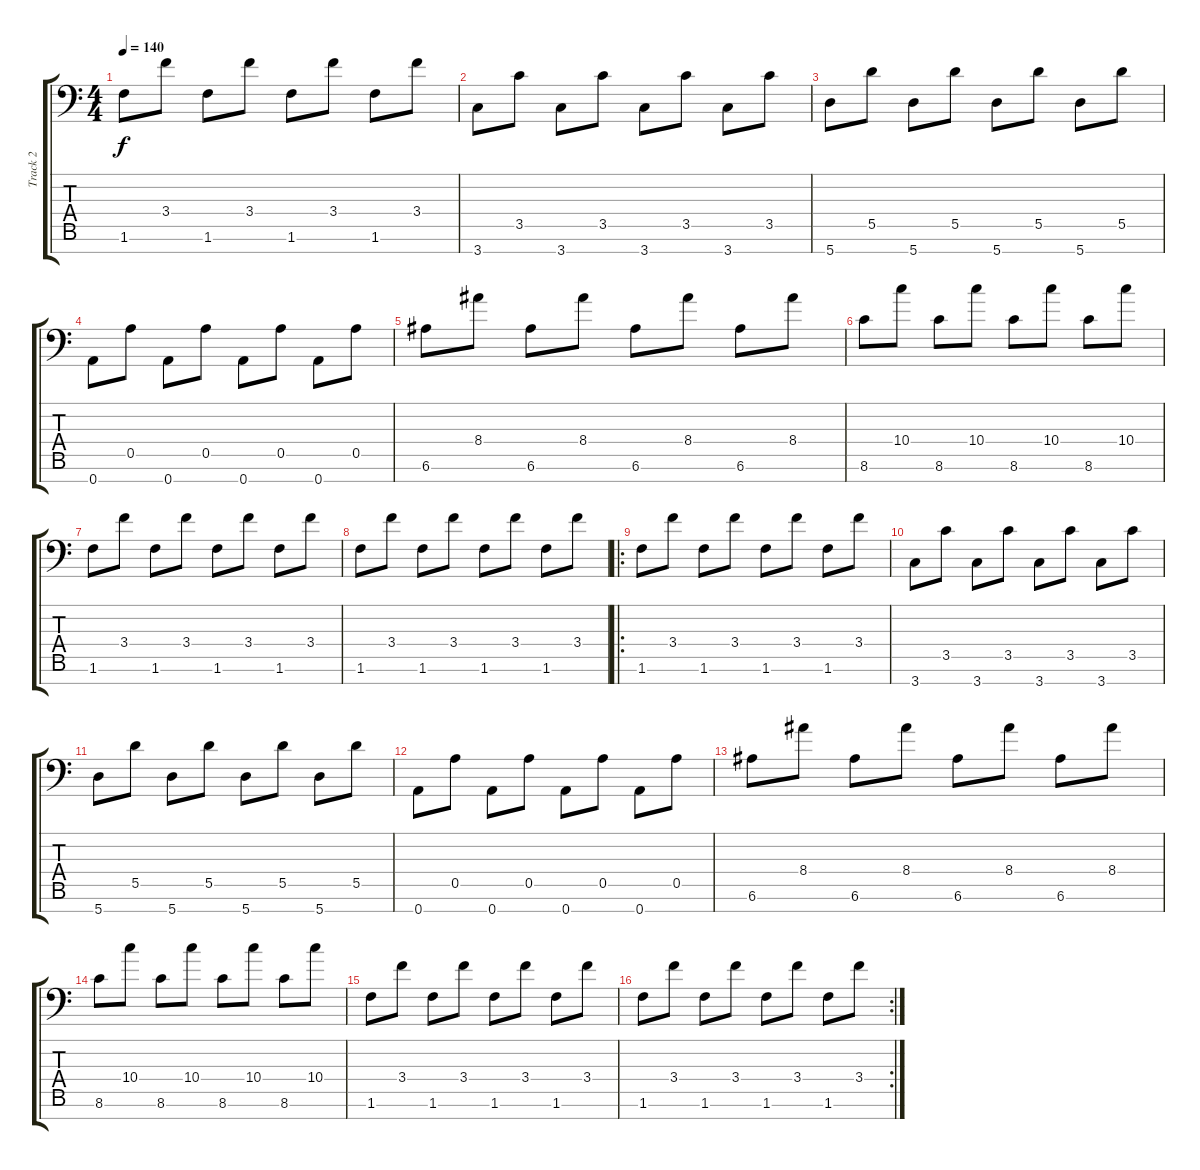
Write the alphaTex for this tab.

\track ("Track 2" "Track 2") {instrument synthbass1}
\staff {score tabs}
\tuning (E4 B3 G3 D3 A2 E2 A1) {hide}
\ts (4 4)
\tempo 140
\clef f4
\ks c
1.6.8{dy f instrument synthbass1} 3.4.8 1.6.8 3.4.8 1.6.8 3.4.8 1.6.8 3.4.8 |
3.7.8 3.5.8 3.7.8 3.5.8 3.7.8 3.5.8 3.7.8 3.5.8 |
5.7.8 5.5.8 5.7.8 5.5.8 5.7.8 5.5.8 5.7.8 5.5.8 |
0.7.8 0.5.8 0.7.8 0.5.8 0.7.8 0.5.8 0.7.8 0.5.8 |
6.6.8 8.4.8 6.6.8 8.4.8 6.6.8 8.4.8 6.6.8 8.4.8 |
8.6.8 10.4.8 8.6.8 10.4.8 8.6.8 10.4.8 8.6.8 10.4.8 |
1.6.8 3.4.8 1.6.8 3.4.8 1.6.8 3.4.8 1.6.8 3.4.8 |
1.6.8 3.4.8 1.6.8 3.4.8 1.6.8 3.4.8 1.6.8 3.4.8 |
\ro
1.6.8{volume 14} 3.4.8 1.6.8 3.4.8 1.6.8 3.4.8 1.6.8 3.4.8 |
3.7.8 3.5.8 3.7.8 3.5.8 3.7.8 3.5.8 3.7.8 3.5.8 |
5.7.8 5.5.8 5.7.8 5.5.8 5.7.8 5.5.8 5.7.8 5.5.8 |
0.7.8 0.5.8 0.7.8 0.5.8 0.7.8 0.5.8 0.7.8 0.5.8 |
6.6.8 8.4.8 6.6.8 8.4.8 6.6.8 8.4.8 6.6.8 8.4.8 |
8.6.8 10.4.8 8.6.8 10.4.8 8.6.8 10.4.8 8.6.8 10.4.8 |
1.6.8 3.4.8 1.6.8 3.4.8 1.6.8 3.4.8 1.6.8 3.4.8 |
\rc 2
1.6.8 3.4.8 1.6.8 3.4.8 1.6.8 3.4.8 1.6.8 3.4.8
